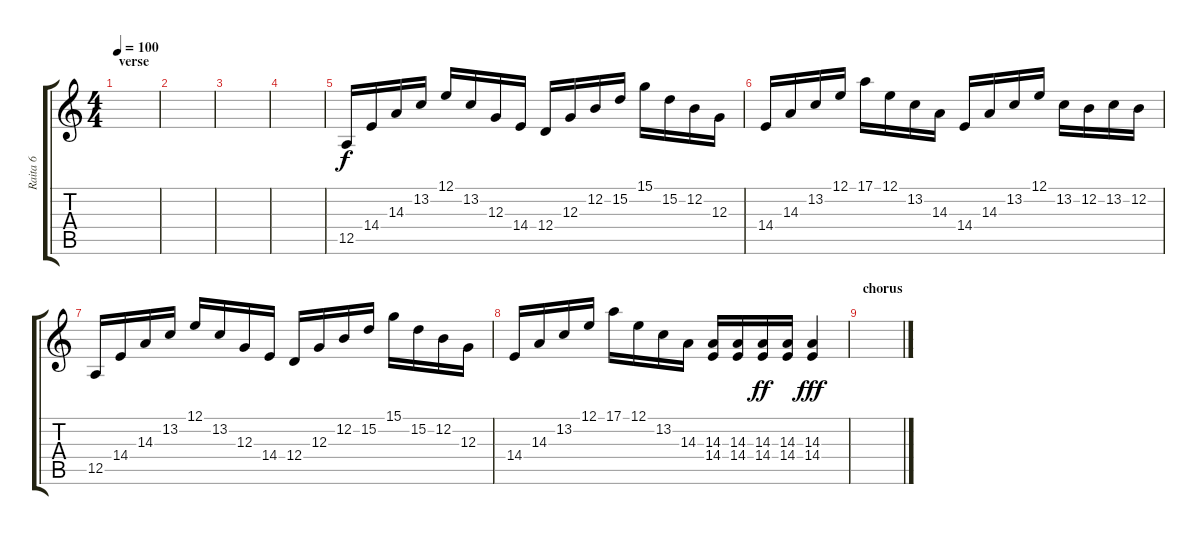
\track ("Raita 6" "Raita 6") {instrument brightacousticpiano}
\staff {score tabs}
\tuning (E4 B3 G3 D3 A2 E2) {hide}
\ts (4 4)
\section ("" "verse")
\tempo 100
\clef g2
\ks c
|
|
|
|
12.5.16 14.4.16 14.3.16 13.2.16 12.1.16 13.2.16 12.3.16 14.4.16 12.4.16 12.3.16 12.2.16 15.2.16 15.1.16 15.2.16 12.2.16 12.3.16 |
14.4.16 14.3.16 13.2.16 12.1.16 17.1.16 12.1.16 13.2.16 14.3.16 14.4.16 14.3.16 13.2.16 12.1.16 13.2.16 12.2.16 13.2.16 12.2.16 |
12.5.16 14.4.16 14.3.16 13.2.16 12.1.16 13.2.16 12.3.16 14.4.16 12.4.16 12.3.16 12.2.16 15.2.16 15.1.16 15.2.16 12.2.16 12.3.16 |
14.4.16 14.3.16 13.2.16 12.1.16 17.1.16 12.1.16 13.2.16 14.3.16 (14.3 14.4).16 (14.3 14.4).16 (14.3 14.4).16{dy ff} (14.3 14.4).16 (14.3 14.4).4{dy fff} |
\section ("" "chorus")
